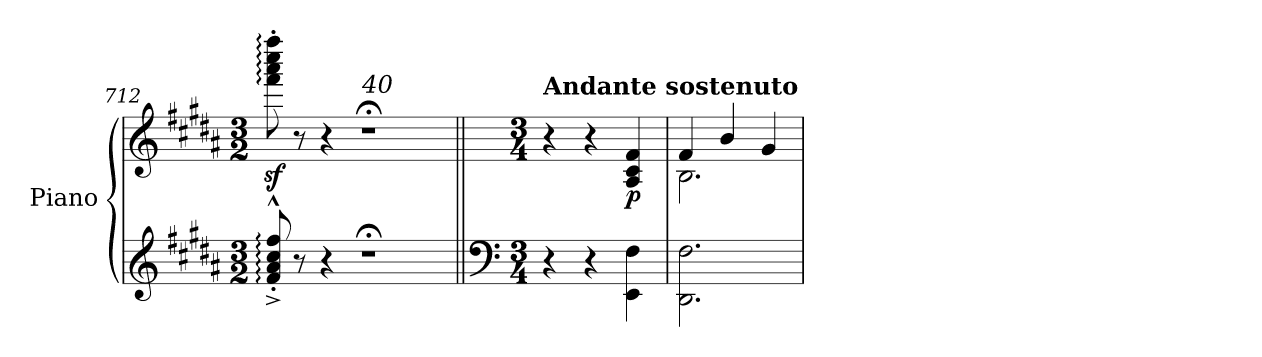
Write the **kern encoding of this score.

**kern	**kern	**dynam
*part1	*part1	*part1
*staff2	*staff1	*staff1/2
*I"Piano	*	*
*I'Pno	*	*
*clefG2	*clefG2	*
*k[f#c#g#d#a#]	*k[f#c#g#d#a#]	*
*M3/2	*M3/2	*
=712	=712	=712
8f#/:'^^^ 8a#/:'^^^ 8cc#/:'^^^ 8ff#/:'^^^	8fff#\z<:' 8aaa#\z<:' 8cccc#\z<:' 8ffff#\z<:'	.
8r	8r	.
4r	4r	.
!	!LO:TX:a:i:t=40	!
1r;<	1r;<	.
=713||	=713||	=713||
*clefF4	*	*
*M3/4	*M3/4	*
!	!LO:TX:a:B:t=Andante sostenuto	!
4r	4r	.
4r	4r	.
!	!	!LO:DY:b
4EE\ 4F#\	4A#/ 4c#/ 4f#/	p
=714	=714	=714
*	*^	*
2.DD#\ 2.F#\	4f#/	2.B\	.
.	4b/	.	.
.	4g#/	.	.
*	*v	*v	*
=	=	=
*-	*-	*-
